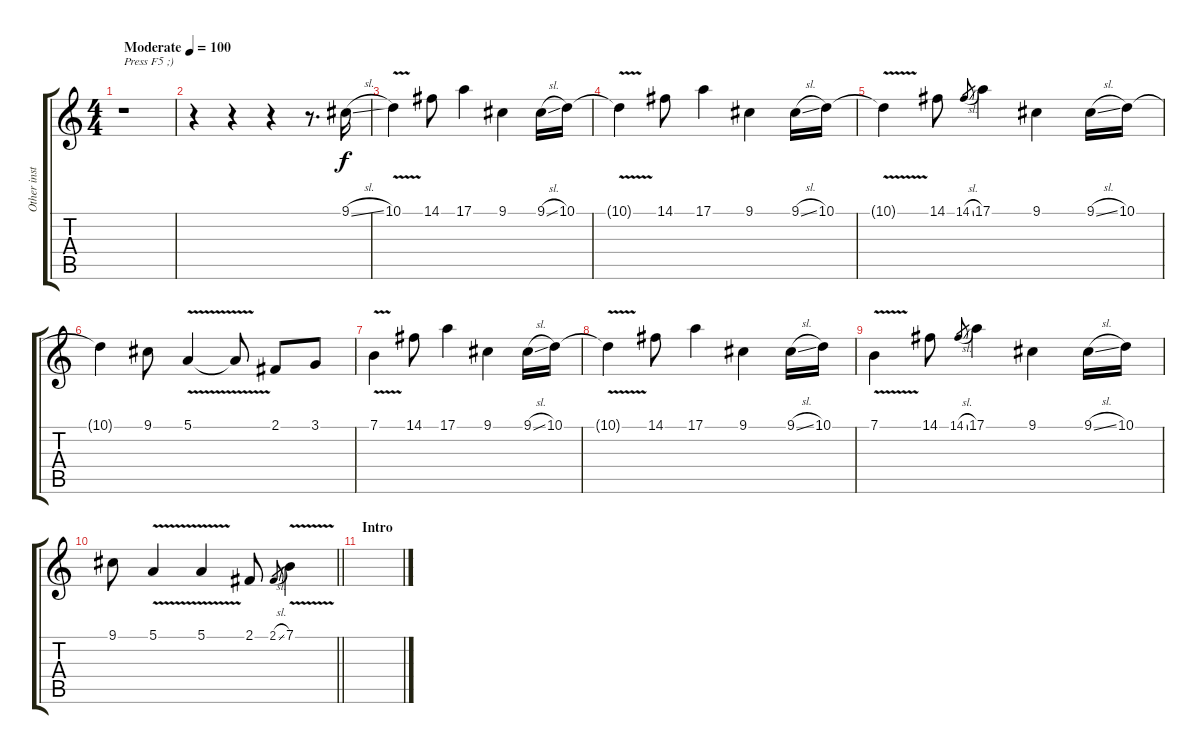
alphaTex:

\track ("Other instruments" "Other inst") {instrument bagpipe}
\staff {score tabs}
\tuning (E4 B3 G3 D3 A2 E2) {hide}
\ts (4 4)
\tempo (100 "Moderate")
\clef g2
\ks c
r.1{txt "Press F5 ;)" dy f instrument bagpipe} |
r.4 r.4 r.4 r.8{d} 9.1{sl}.16 |
10.1{v}.4 14.1.8 17.1.4 9.1.4 9.1{sl}.16 10.1.16 |
10.1{v t}.4 14.1.8 17.1.4 9.1.4 9.1{sl}.16 10.1.16 |
10.1{v t}.4 14.1.8 14.1{sl}.8{gr} 17.1.4 9.1.4 9.1{sl}.16 10.1.16 |
10.1{t}.4 9.1.8 5.1{v}.4 5.1{t}.8 2.1.8 3.1.8 |
7.1{v}.4 14.1.8 17.1.4 9.1.4 9.1{sl}.16 10.1.16 |
10.1{v t}.4 14.1.8 17.1.4 9.1.4 9.1{sl}.16 10.1.16 |
7.1{v}.4 14.1.8 14.1{sl}.8{gr} 17.1.4 9.1.4 9.1{sl}.16 10.1.16 |
\barLineRight lightlight
9.1.8 5.1{v}.4 5.1{v}.4 2.1.8 2.1{sl}.8{gr} 7.1{v}.4 |
\section ("" "Intro")
